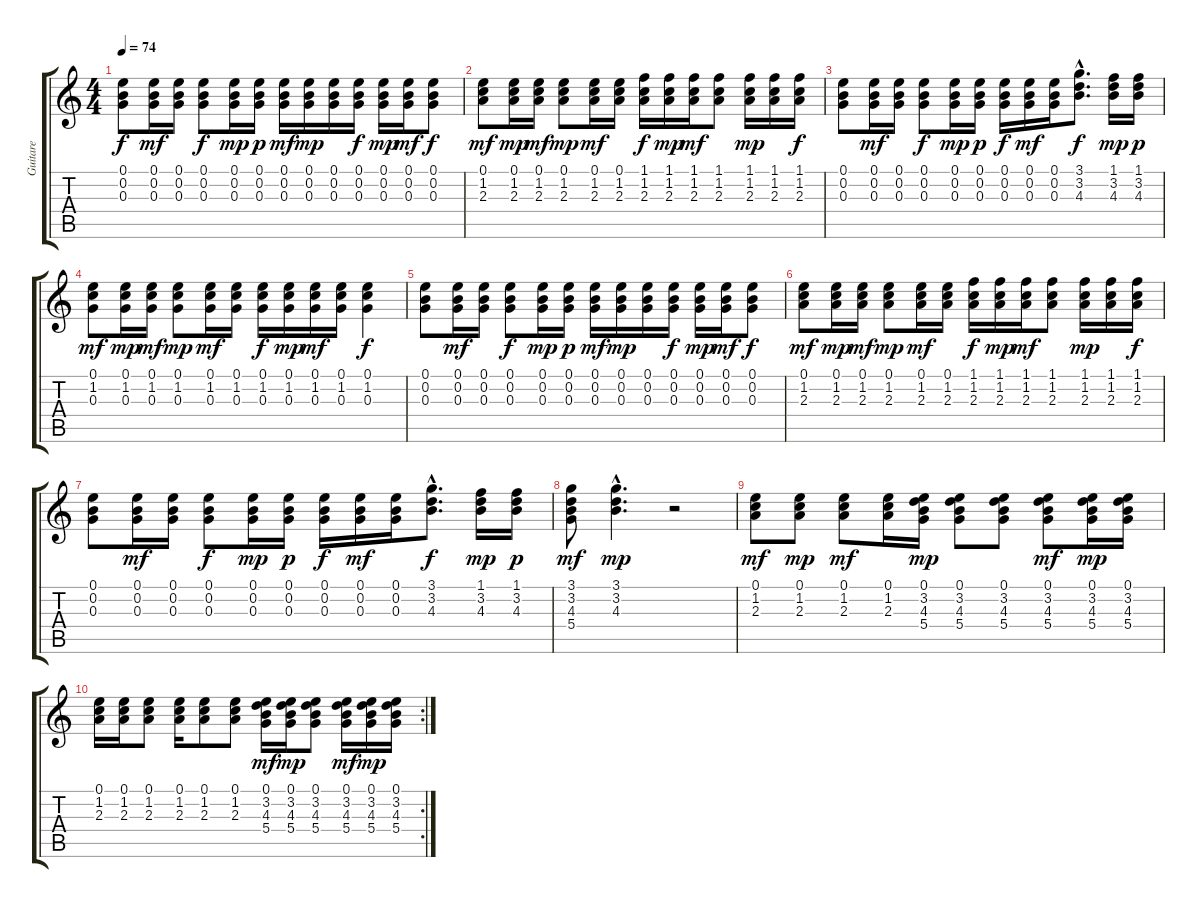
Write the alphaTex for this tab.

\track ("Guitare" "Guitare") {instrument acousticguitarnylon}
\staff {score tabs}
\tuning (E4 B3 G3 D3 A2 E2) {hide}
\ts (4 4)
\tempo 74
\clef g2
\ks c
(0.1 0.2 0.3).8{dy f} (0.1 0.2 0.3).16{dy mf} (0.1 0.2 0.3).16 (0.1 0.2 0.3).8{dy f} (0.1 0.2 0.3).16{dy mp} (0.1 0.2 0.3).16{dy p} (0.1 0.2 0.3).16{dy mf} (0.1 0.2 0.3).16{dy mp} (0.1 0.2 0.3).16 (0.1 0.2 0.3).16{dy f} (0.1 0.2 0.3).16{dy mp} (0.1 0.2 0.3).16{dy mf} (0.1 0.2 0.3).8{dy f} |
(0.1 1.2 2.3).8{dy mf} (0.1 1.2 2.3).16{dy mp} (0.1 1.2 2.3).16{dy mf} (0.1 1.2 2.3).8{dy mp} (0.1 1.2 2.3).16{dy mf} (0.1 1.2 2.3).16 (1.1 1.2 2.3).16{dy f} (1.1 1.2 2.3).16{dy mp} (1.1 1.2 2.3).16{dy mf} (1.1 1.2 2.3).8 (1.1 1.2 2.3).16{dy mp} (1.1 1.2 2.3).16 (1.1 1.2 2.3).16{dy f} |
(0.1 0.2 0.3).8 (0.1 0.2 0.3).16{dy mf} (0.1 0.2 0.3).16 (0.1 0.2 0.3).8{dy f} (0.1 0.2 0.3).16{dy mp} (0.1 0.2 0.3).16{dy p} (0.1 0.2 0.3).16{dy f} (0.1 0.2 0.3).16{dy mf} (0.1 0.2 0.3).16 (3.1{hac} 3.2{hac} 4.3{hac}).8{d dy f} (1.1 3.2 4.3).16{dy mp} (1.1 3.2 4.3).16{dy p} |
(0.1 1.2 0.3).8{dy mf} (0.1 1.2 0.3).16{dy mp} (0.1 1.2 0.3).16{dy mf} (0.1 1.2 0.3).8{dy mp} (0.1 1.2 0.3).16{dy mf} (0.1 1.2 0.3).16 (0.1 1.2 0.3).16{dy f} (0.1 1.2 0.3).16{dy mp} (0.1 1.2 0.3).16{dy mf} (0.1 1.2 0.3).16 (0.1 1.2 0.3).4{dy f} |
(0.1 0.2 0.3).8 (0.1 0.2 0.3).16{dy mf} (0.1 0.2 0.3).16 (0.1 0.2 0.3).8{dy f} (0.1 0.2 0.3).16{dy mp} (0.1 0.2 0.3).16{dy p} (0.1 0.2 0.3).16{dy mf} (0.1 0.2 0.3).16{dy mp} (0.1 0.2 0.3).16 (0.1 0.2 0.3).16{dy f} (0.1 0.2 0.3).16{dy mp} (0.1 0.2 0.3).16{dy mf} (0.1 0.2 0.3).8{dy f} |
(0.1 1.2 2.3).8{dy mf} (0.1 1.2 2.3).16{dy mp} (0.1 1.2 2.3).16{dy mf} (0.1 1.2 2.3).8{dy mp} (0.1 1.2 2.3).16{dy mf} (0.1 1.2 2.3).16 (1.1 1.2 2.3).16{dy f} (1.1 1.2 2.3).16{dy mp} (1.1 1.2 2.3).16{dy mf} (1.1 1.2 2.3).8 (1.1 1.2 2.3).16{dy mp} (1.1 1.2 2.3).16 (1.1 1.2 2.3).16{dy f} |
(0.1 0.2 0.3).8 (0.1 0.2 0.3).16{dy mf} (0.1 0.2 0.3).16 (0.1 0.2 0.3).8{dy f} (0.1 0.2 0.3).16{dy mp} (0.1 0.2 0.3).16{dy p} (0.1 0.2 0.3).16{dy f} (0.1 0.2 0.3).16{dy mf} (0.1 0.2 0.3).16 (3.1{hac} 3.2{hac} 4.3{hac}).8{d dy f} (1.1 3.2 4.3).16{dy mp} (1.1 3.2 4.3).16{dy p} |
(3.1 3.2 4.3 5.4).8{dy mf} (3.1{hac} 3.2{hac} 4.3{hac}).4{d dy mp} r.2 |
(0.1 1.2 2.3).8{dy mf} (0.1 1.2 2.3).8{dy mp} (0.1 1.2 2.3).8{dy mf} (0.1 1.2 2.3).16 (0.1 3.2 4.3 5.4).16{dy mp} (0.1 3.2 4.3 5.4).8 (0.1 3.2 4.3 5.4).8 (0.1 3.2 4.3 5.4).8{dy mf} (0.1 3.2 4.3 5.4).16{dy mp} (0.1 3.2 4.3 5.4).16 |
\rc 2
(0.1 1.2 2.3).16 (0.1 1.2 2.3).16 (0.1 1.2 2.3).8 (0.1 1.2 2.3).16 (0.1 1.2 2.3).8 (0.1 1.2 2.3).8 (0.1 3.2 4.3 5.4).16{dy mf} (0.1 3.2 4.3 5.4).16{dy mp} (0.1 3.2 4.3 5.4).8 (0.1 3.2 4.3 5.4).16{dy mf} (0.1 3.2 4.3 5.4).16{dy mp} (0.1 3.2 4.3 5.4).16
